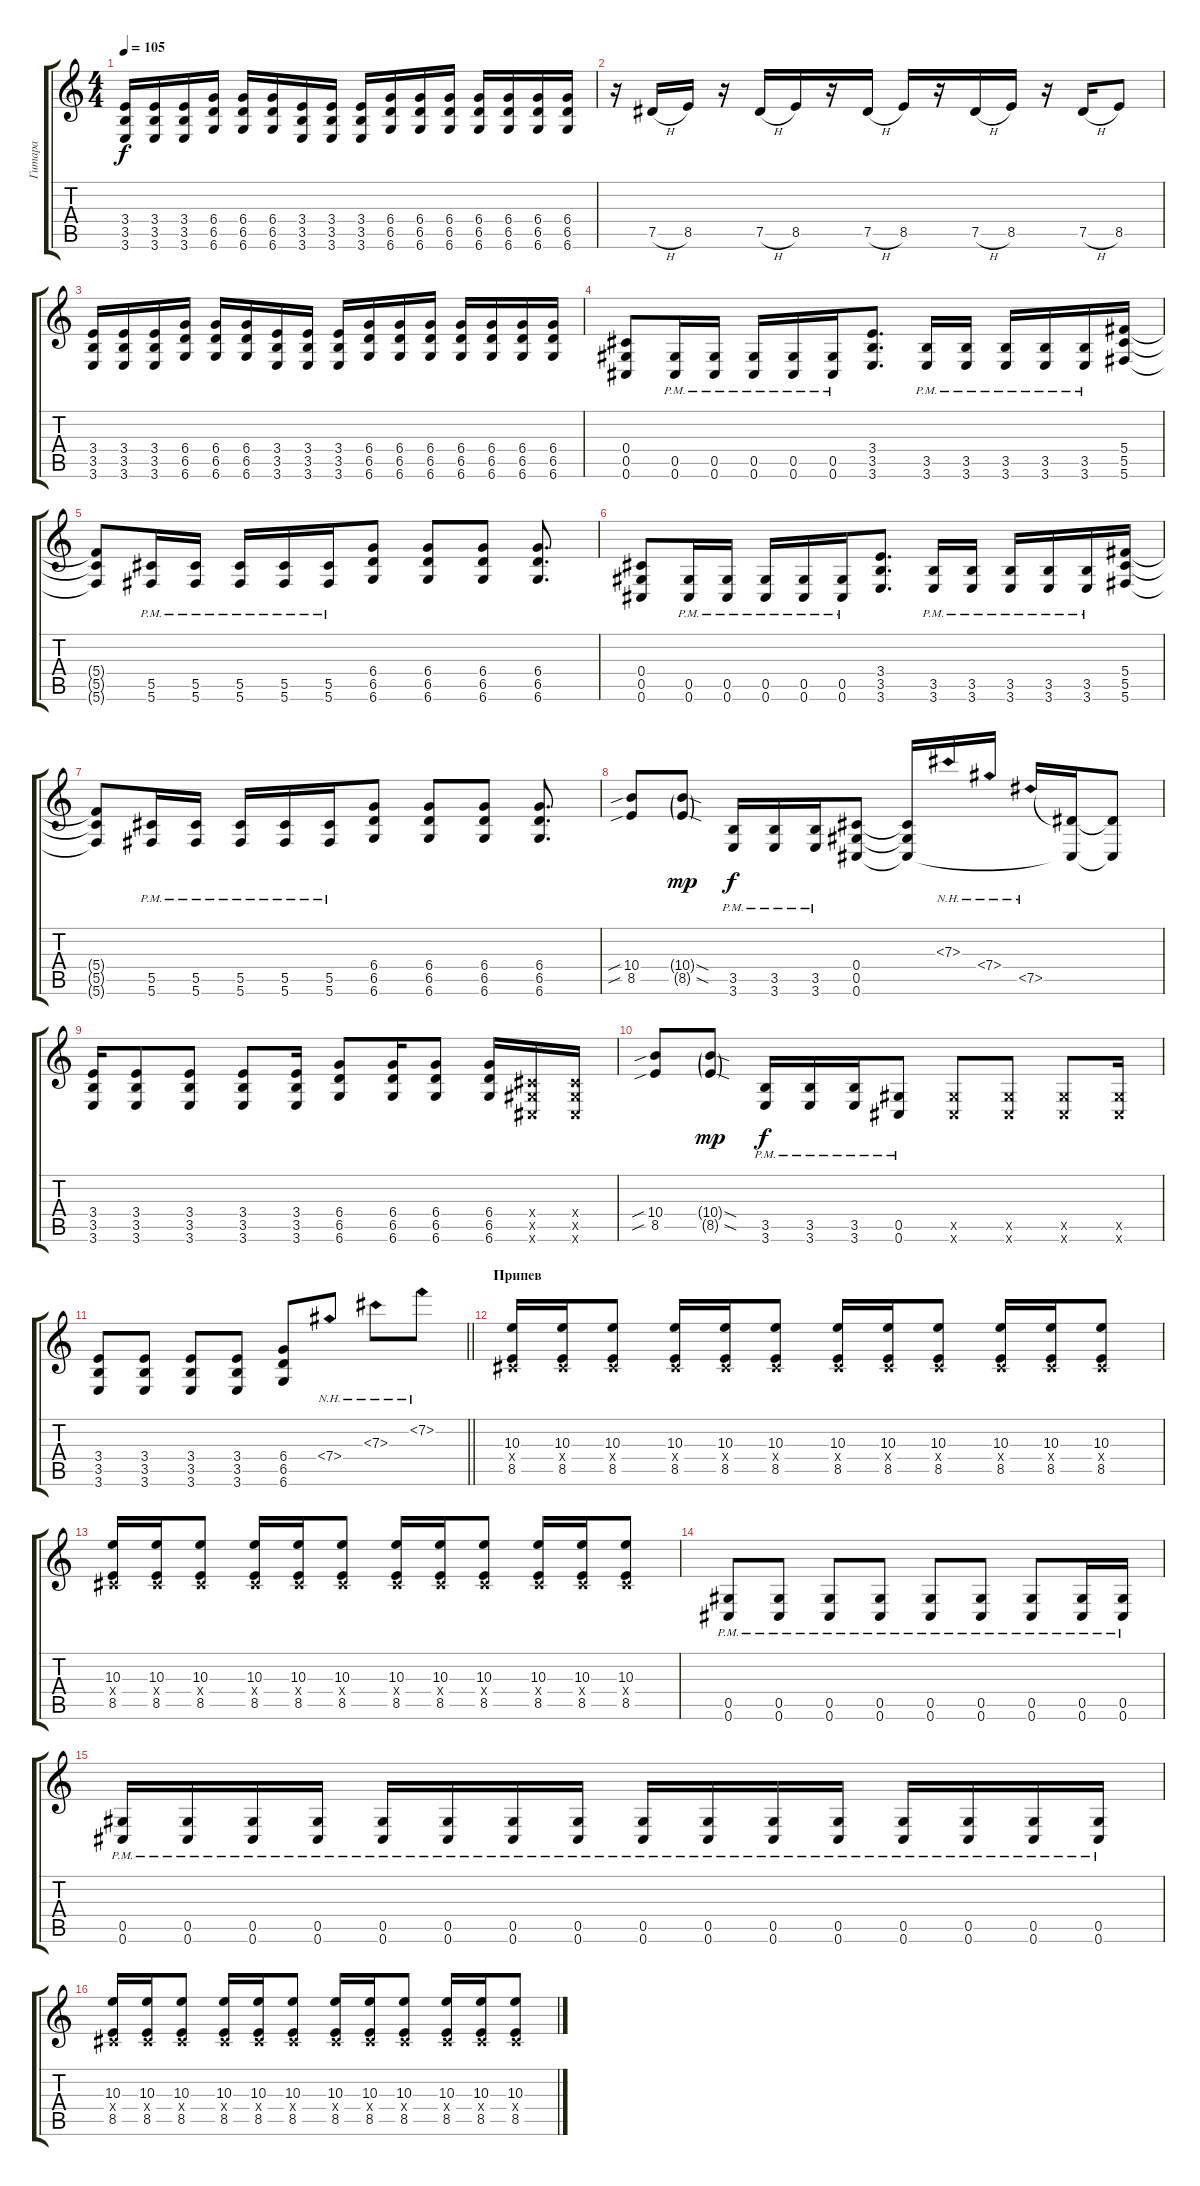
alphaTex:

\track ("Гитара" "Гитара") {instrument overdrivenguitar}
\staff {score tabs}
\tuning (Eb4 Bb3 Gb3 Db3 Ab2 Db2) {hide}
\ts (4 4)
\tempo 105
\clef g2
\ks c
(3.4 3.5 3.6).16{dy f} (3.4 3.5 3.6).16 (3.4 3.5 3.6).16 (6.4 6.5 6.6).16 (6.4 6.5 6.6).16 (6.4 6.5 6.6).16 (3.4 3.5 3.6).16 (3.4 3.5 3.6).16 (3.4 3.5 3.6).16 (6.4 6.5 6.6).16 (6.4 6.5 6.6).16 (6.4 6.5 6.6).16 (6.4 6.5 6.6).16 (6.4 6.5 6.6).16 (6.4 6.5 6.6).16 (6.4 6.5 6.6).16 |
r.16 7.5{h}.16 8.5.16 r.16 7.5{h}.16 8.5.16 r.16 7.5{h}.16 8.5.16 r.16 7.5{h}.16 8.5.16 r.16 7.5{h}.16 8.5.8 |
(3.4 3.5 3.6).16 (3.4 3.5 3.6).16 (3.4 3.5 3.6).16 (6.4 6.5 6.6).16 (6.4 6.5 6.6).16 (6.4 6.5 6.6).16 (3.4 3.5 3.6).16 (3.4 3.5 3.6).16 (3.4 3.5 3.6).16 (6.4 6.5 6.6).16 (6.4 6.5 6.6).16 (6.4 6.5 6.6).16 (6.4 6.5 6.6).16 (6.4 6.5 6.6).16 (6.4 6.5 6.6).16 (6.4 6.5 6.6).16 |
(0.4 0.5 0.6).8 (0.5{pm} 0.6{pm}).16 (0.5{pm} 0.6{pm}).16 (0.5{pm} 0.6{pm}).16 (0.5{pm} 0.6{pm}).16 (0.5{pm} 0.6{pm}).16 (3.4 3.5 3.6).8{d} (3.5{pm} 3.6{pm}).16 (3.5{pm} 3.6{pm}).16 (3.5{pm} 3.6{pm}).16 (3.5{pm} 3.6{pm}).16 (3.5{pm} 3.6{pm}).16 (5.4 5.5 5.6).16 |
(5.4{t} 5.5{t} 5.6{t}).8 (5.5{pm} 5.6{pm}).16 (5.5{pm} 5.6{pm}).16 (5.5{pm} 5.6{pm}).16 (5.5{pm} 5.6{pm}).16 (5.5{pm} 5.6).16 (6.4 6.5 6.6).8 (6.4 6.5 6.6).8 (6.4 6.5 6.6).8 (6.4 6.5 6.6).8{d} |
(0.4 0.5 0.6).8 (0.5{pm} 0.6{pm}).16 (0.5{pm} 0.6{pm}).16 (0.5{pm} 0.6{pm}).16 (0.5{pm} 0.6{pm}).16 (0.5{pm} 0.6{pm}).16 (3.4 3.5 3.6).8{d} (3.5{pm} 3.6{pm}).16 (3.5{pm} 3.6{pm}).16 (3.5{pm} 3.6{pm}).16 (3.5{pm} 3.6{pm}).16 (3.5{pm} 3.6{pm}).16 (5.4 5.5 5.6).16 |
(5.4{t} 5.5{t} 5.6{t}).8 (5.5{pm} 5.6{pm}).16 (5.5{pm} 5.6{pm}).16 (5.5{pm} 5.6{pm}).16 (5.5{pm} 5.6{pm}).16 (5.5{pm} 5.6).16 (6.4 6.5 6.6).8 (6.4 6.5 6.6).8 (6.4 6.5 6.6).8 (6.4 6.5 6.6).8{d} |
(10.4{sib} 8.5{sib}).8 (10.4{sod g} 8.5{sod g}).8{dy mp} (3.5{pm} 3.6{pm}).16{dy f} (3.5{pm} 3.6{pm}).16 (3.5{pm} 3.6{pm}).16 (0.4 0.5 0.6).8 (0.4{t} 0.5{t} 0.6{t}).16 7.3{nh}.16 7.4{nh}.16 7.5{nh}.16 (7.5{t} 0.6{t}).16 (7.5{t} 0.6{t}).8 |
(3.4 3.5 3.6).16 (3.4 3.5 3.6).8 (3.4 3.5 3.6).8 (3.4 3.5 3.6).8 (3.4 3.5 3.6).16 (6.4 6.5 6.6).8 (6.4 6.5 6.6).16 (6.4 6.5 6.6).8 (6.4 6.5 6.6).16 (0.4{x} 0.5{x} 0.6{x}).16 (0.4{x} 0.5{x} 0.6{x}).16 |
(10.4{sib} 8.5{sib}).8 (10.4{sod g} 8.5{sod g}).8{dy mp} (3.5{pm} 3.6{pm}).16{dy f} (3.5{pm} 3.6{pm}).16 (3.5{pm} 3.6{pm}).16 (0.5{pm} 0.6{pm}).8 (0.5{x} 0.6{x}).8 (0.5{x} 0.6{x}).8 (0.5{x} 0.6{x}).8 (0.5{x} 0.6{x}).16 |
\barLineRight lightlight
(3.4 3.5 3.6).8 (3.4 3.5 3.6).8 (3.4 3.5 3.6).8 (3.4 3.5 3.6).8 (6.4 6.5 6.6).8 7.4{nh}.8 7.3{nh}.8 7.2{nh}.8 |
\section ("" "Припев")
(10.3 0.4{x} 8.5).16 (10.3 0.4{x} 8.5).16 (10.3 0.4{x} 8.5).8 (10.3 0.4{x} 8.5).16 (10.3 0.4{x} 8.5).16 (10.3 0.4{x} 8.5).8 (10.3 0.4{x} 8.5).16 (10.3 0.4{x} 8.5).16 (10.3 0.4{x} 8.5).8 (10.3 0.4{x} 8.5).16 (10.3 0.4{x} 8.5).16 (10.3 0.4{x} 8.5).8 |
(10.3 0.4{x} 8.5).16 (10.3 0.4{x} 8.5).16 (10.3 0.4{x} 8.5).8 (10.3 0.4{x} 8.5).16 (10.3 0.4{x} 8.5).16 (10.3 0.4{x} 8.5).8 (10.3 0.4{x} 8.5).16 (10.3 0.4{x} 8.5).16 (10.3 0.4{x} 8.5).8 (10.3 0.4{x} 8.5).16 (10.3 0.4{x} 8.5).16 (10.3 0.4{x} 8.5).8 |
(0.5{pm} 0.6{pm}).8 (0.5{pm} 0.6{pm}).8 (0.5{pm} 0.6{pm}).8 (0.5{pm} 0.6{pm}).8 (0.5{pm} 0.6{pm}).8 (0.5{pm} 0.6{pm}).8 (0.5{pm} 0.6{pm}).8 (0.5{pm} 0.6{pm}).16 (0.5{pm} 0.6{pm}).16 |
(0.5{pm} 0.6{pm}).16 (0.5{pm} 0.6{pm}).16 (0.5{pm} 0.6{pm}).16 (0.5{pm} 0.6{pm}).16 (0.5{pm} 0.6{pm}).16 (0.5{pm} 0.6{pm}).16 (0.5{pm} 0.6{pm}).16 (0.5{pm} 0.6{pm}).16 (0.5{pm} 0.6{pm}).16 (0.5{pm} 0.6{pm}).16 (0.5{pm} 0.6{pm}).16 (0.5{pm} 0.6{pm}).16 (0.5{pm} 0.6{pm}).16 (0.5{pm} 0.6{pm}).16 (0.5{pm} 0.6{pm}).16 (0.5{pm} 0.6{pm}).16 |
(10.3 0.4{x} 8.5).16 (10.3 0.4{x} 8.5).16 (10.3 0.4{x} 8.5).8 (10.3 0.4{x} 8.5).16 (10.3 0.4{x} 8.5).16 (10.3 0.4{x} 8.5).8 (10.3 0.4{x} 8.5).16 (10.3 0.4{x} 8.5).16 (10.3 0.4{x} 8.5).8 (10.3 0.4{x} 8.5).16 (10.3 0.4{x} 8.5).16 (10.3 0.4{x} 8.5).8
